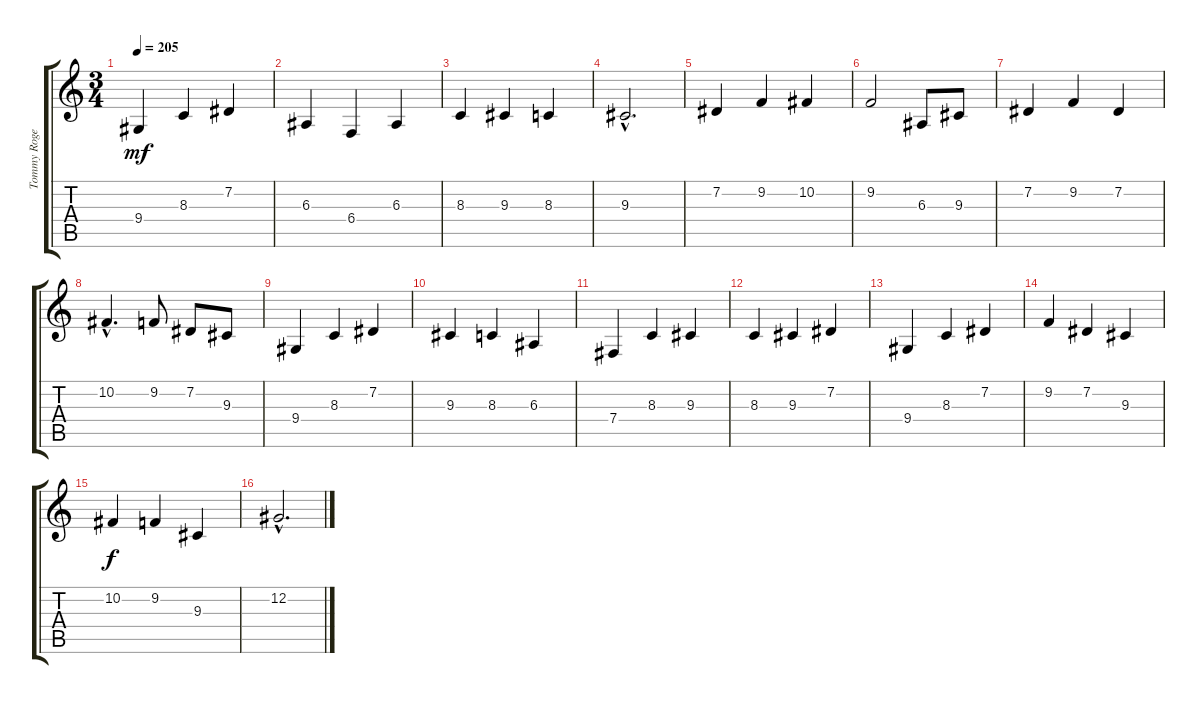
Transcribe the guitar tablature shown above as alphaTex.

\track ("Tommy Rogers Keys" "Tommy Roge") {instrument lead2sawtooth}
\staff {score tabs}
\tuning (Db4 Ab3 E3 B2 Gb2 Db2) {hide}
\ts (3 4)
\tempo 205
\clef g2
\ks c
9.4.4{dy mf} 8.3.4 7.2.4 |
6.3.4 6.4.4 6.3.4 |
8.3.4 9.3.4 8.3.4 |
9.3{hac}.2{d} |
7.2.4 9.2.4 10.2.4 |
9.2.2 6.3.8 9.3.8 |
7.2.4 9.2.4 7.2.4 |
10.2{hac}.4{d} 9.2.8 7.2.8 9.3.8 |
9.4.4 8.3.4 7.2.4 |
9.3.4 8.3.4 6.3.4 |
7.4.4 8.3.4 9.3.4 |
8.3.4 9.3.4 7.2.4 |
9.4.4 8.3.4 7.2.4 |
9.2.4 7.2.4 9.3.4 |
10.2.4{dy f} 9.2.4 9.3.4 |
12.2{hac}.2{d}
